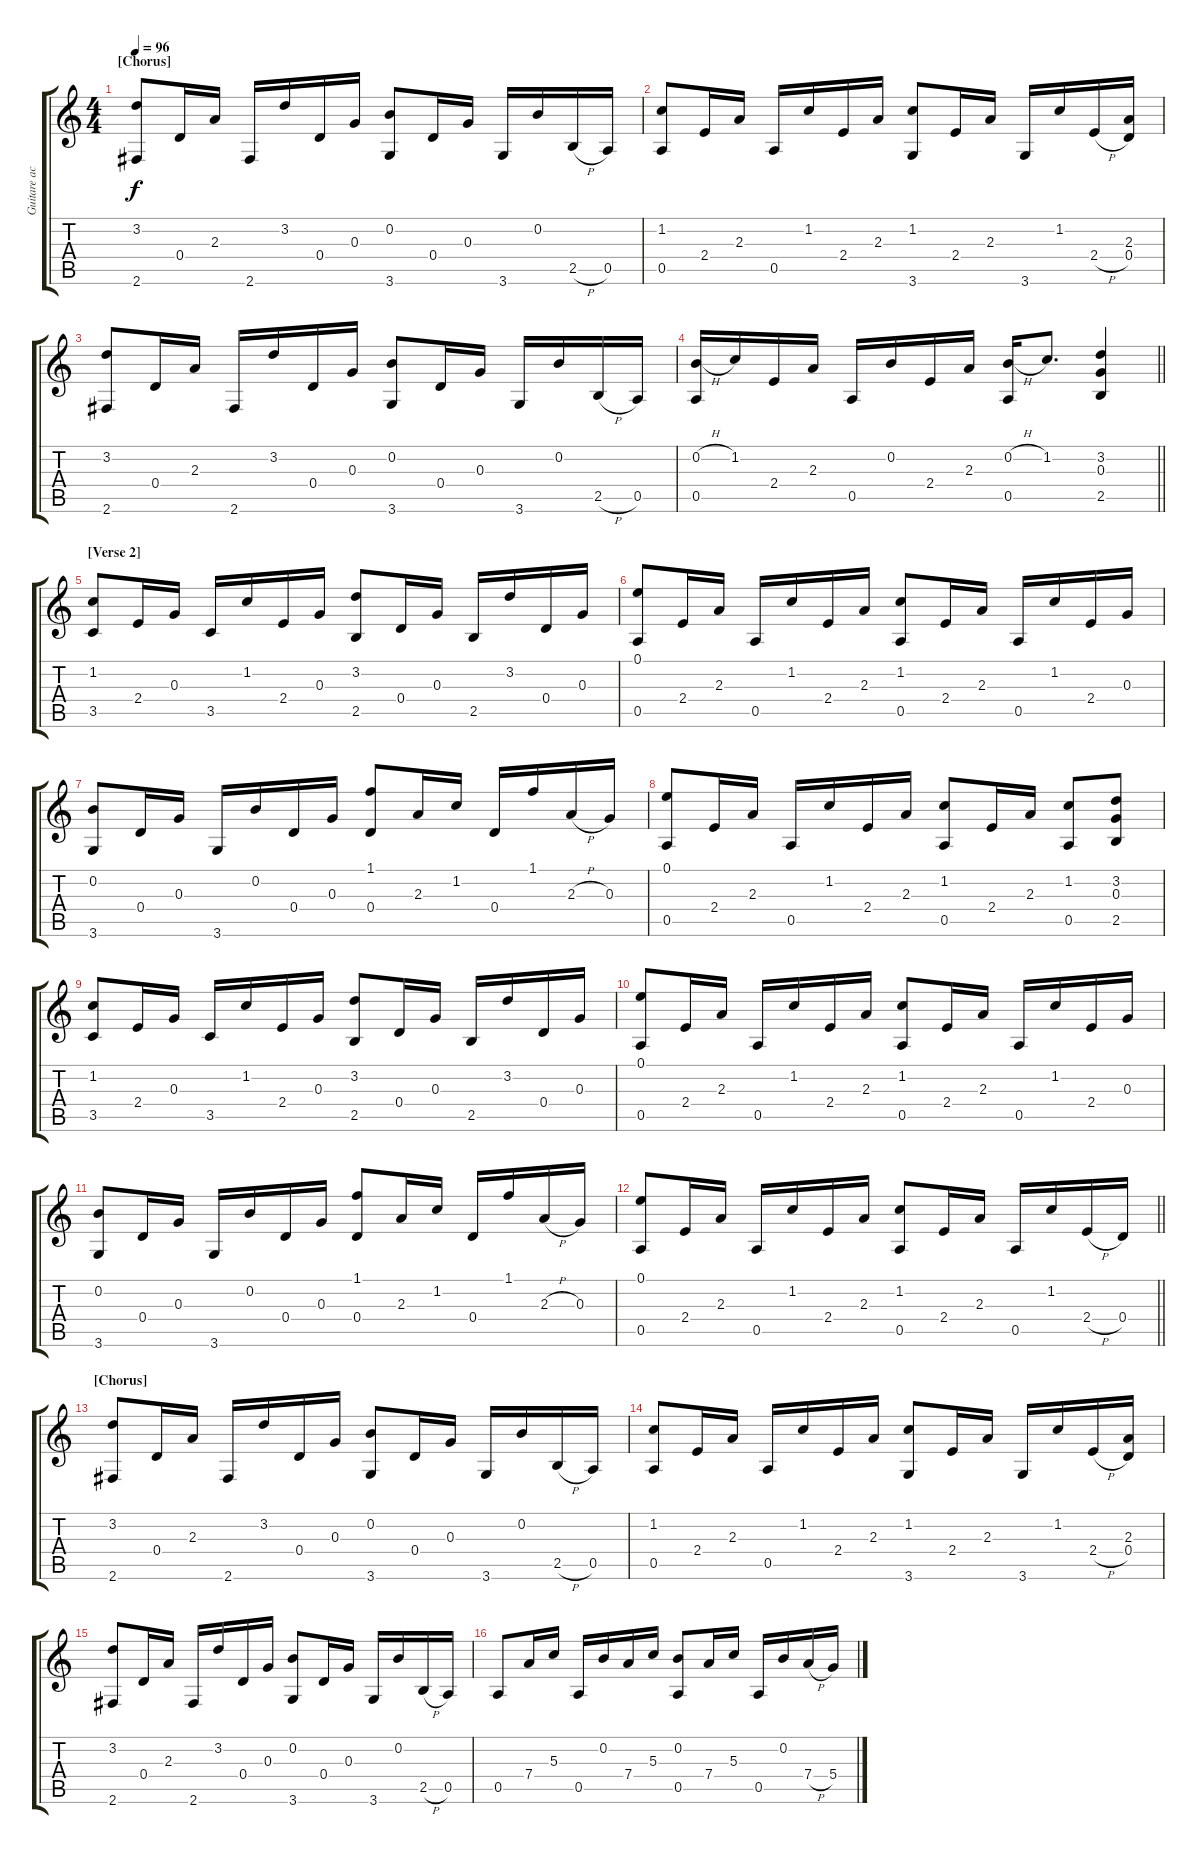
\track ("Guitare accoustique" "Guitare ac") {instrument acousticguitarnylon}
\staff {score tabs}
\tuning (E4 B3 G3 D3 A2 E2) {hide}
\ts (4 4)
\section ("" "[Chorus]")
\tempo 96
\clef g2
\ks c
(3.2 2.6).8{dy f} 0.4.16 2.3.16 2.6.16 3.2.16 0.4.16 0.3.16 (0.2 3.6).8 0.4.16 0.3.16 3.6.16 0.2.16 2.5{h}.16 0.5.16 |
(1.2 0.5).8 2.4.16 2.3.16 0.5.16 1.2.16 2.4.16 2.3.16 (1.2 3.6).8 2.4.16 2.3.16 3.6.16 1.2.16 2.4{h}.16 (2.3 0.4).16 |
(3.2 2.6).8 0.4.16 2.3.16 2.6.16 3.2.16 0.4.16 0.3.16 (0.2 3.6).8 0.4.16 0.3.16 3.6.16 0.2.16 2.5{h}.16 0.5.16 |
\barLineRight lightlight
(0.2{h} 0.5).16 1.2.16 2.4.16 2.3.16 0.5.16 0.2.16 2.4.16 2.3.16 (0.2{h} 0.5).16 1.2.8{d} (3.2 0.3 2.5).4 |
\section ("" "[Verse 2]")
(1.2 3.5).8 2.4.16 0.3.16 3.5.16 1.2.16 2.4.16 0.3.16 (3.2 2.5).8 0.4.16 0.3.16 2.5.16 3.2.16 0.4.16 0.3.16 |
(0.1 0.5).8 2.4.16 2.3.16 0.5.16 1.2.16 2.4.16 2.3.16 (1.2 0.5).8 2.4.16 2.3.16 0.5.16 1.2.16 2.4.16 0.3.16 |
(0.2 3.6).8 0.4.16 0.3.16 3.6.16 0.2.16 0.4.16 0.3.16 (1.1 0.4).8 2.3.16 1.2.16 0.4.16 1.1.16 2.3{h}.16 0.3.16 |
(0.1 0.5).8 2.4.16 2.3.16 0.5.16 1.2.16 2.4.16 2.3.16 (1.2 0.5).8 2.4.16 2.3.16 (1.2 0.5).8 (3.2 0.3 2.5).8 |
(1.2 3.5).8 2.4.16 0.3.16 3.5.16 1.2.16 2.4.16 0.3.16 (3.2 2.5).8 0.4.16 0.3.16 2.5.16 3.2.16 0.4.16 0.3.16 |
(0.1 0.5).8 2.4.16 2.3.16 0.5.16 1.2.16 2.4.16 2.3.16 (1.2 0.5).8 2.4.16 2.3.16 0.5.16 1.2.16 2.4.16 0.3.16 |
(0.2 3.6).8 0.4.16 0.3.16 3.6.16 0.2.16 0.4.16 0.3.16 (1.1 0.4).8 2.3.16 1.2.16 0.4.16 1.1.16 2.3{h}.16 0.3.16 |
\barLineRight lightlight
(0.1 0.5).8 2.4.16 2.3.16 0.5.16 1.2.16 2.4.16 2.3.16 (1.2 0.5).8 2.4.16 2.3.16 0.5.16 1.2.16 2.4{h}.16 0.4.16 |
\section ("" "[Chorus]")
(3.2 2.6).8 0.4.16 2.3.16 2.6.16 3.2.16 0.4.16 0.3.16 (0.2 3.6).8 0.4.16 0.3.16 3.6.16 0.2.16 2.5{h}.16 0.5.16 |
(1.2 0.5).8 2.4.16 2.3.16 0.5.16 1.2.16 2.4.16 2.3.16 (1.2 3.6).8 2.4.16 2.3.16 3.6.16 1.2.16 2.4{h}.16 (2.3 0.4).16 |
(3.2 2.6).8 0.4.16 2.3.16 2.6.16 3.2.16 0.4.16 0.3.16 (0.2 3.6).8 0.4.16 0.3.16 3.6.16 0.2.16 2.5{h}.16 0.5.16 |
0.5.8 7.4.16 5.3.16 0.5.16 0.2.16 7.4.16 5.3.16 (0.2 0.5).8 7.4.16 5.3.16 0.5.16 0.2.16 7.4{h}.16 5.4.16
